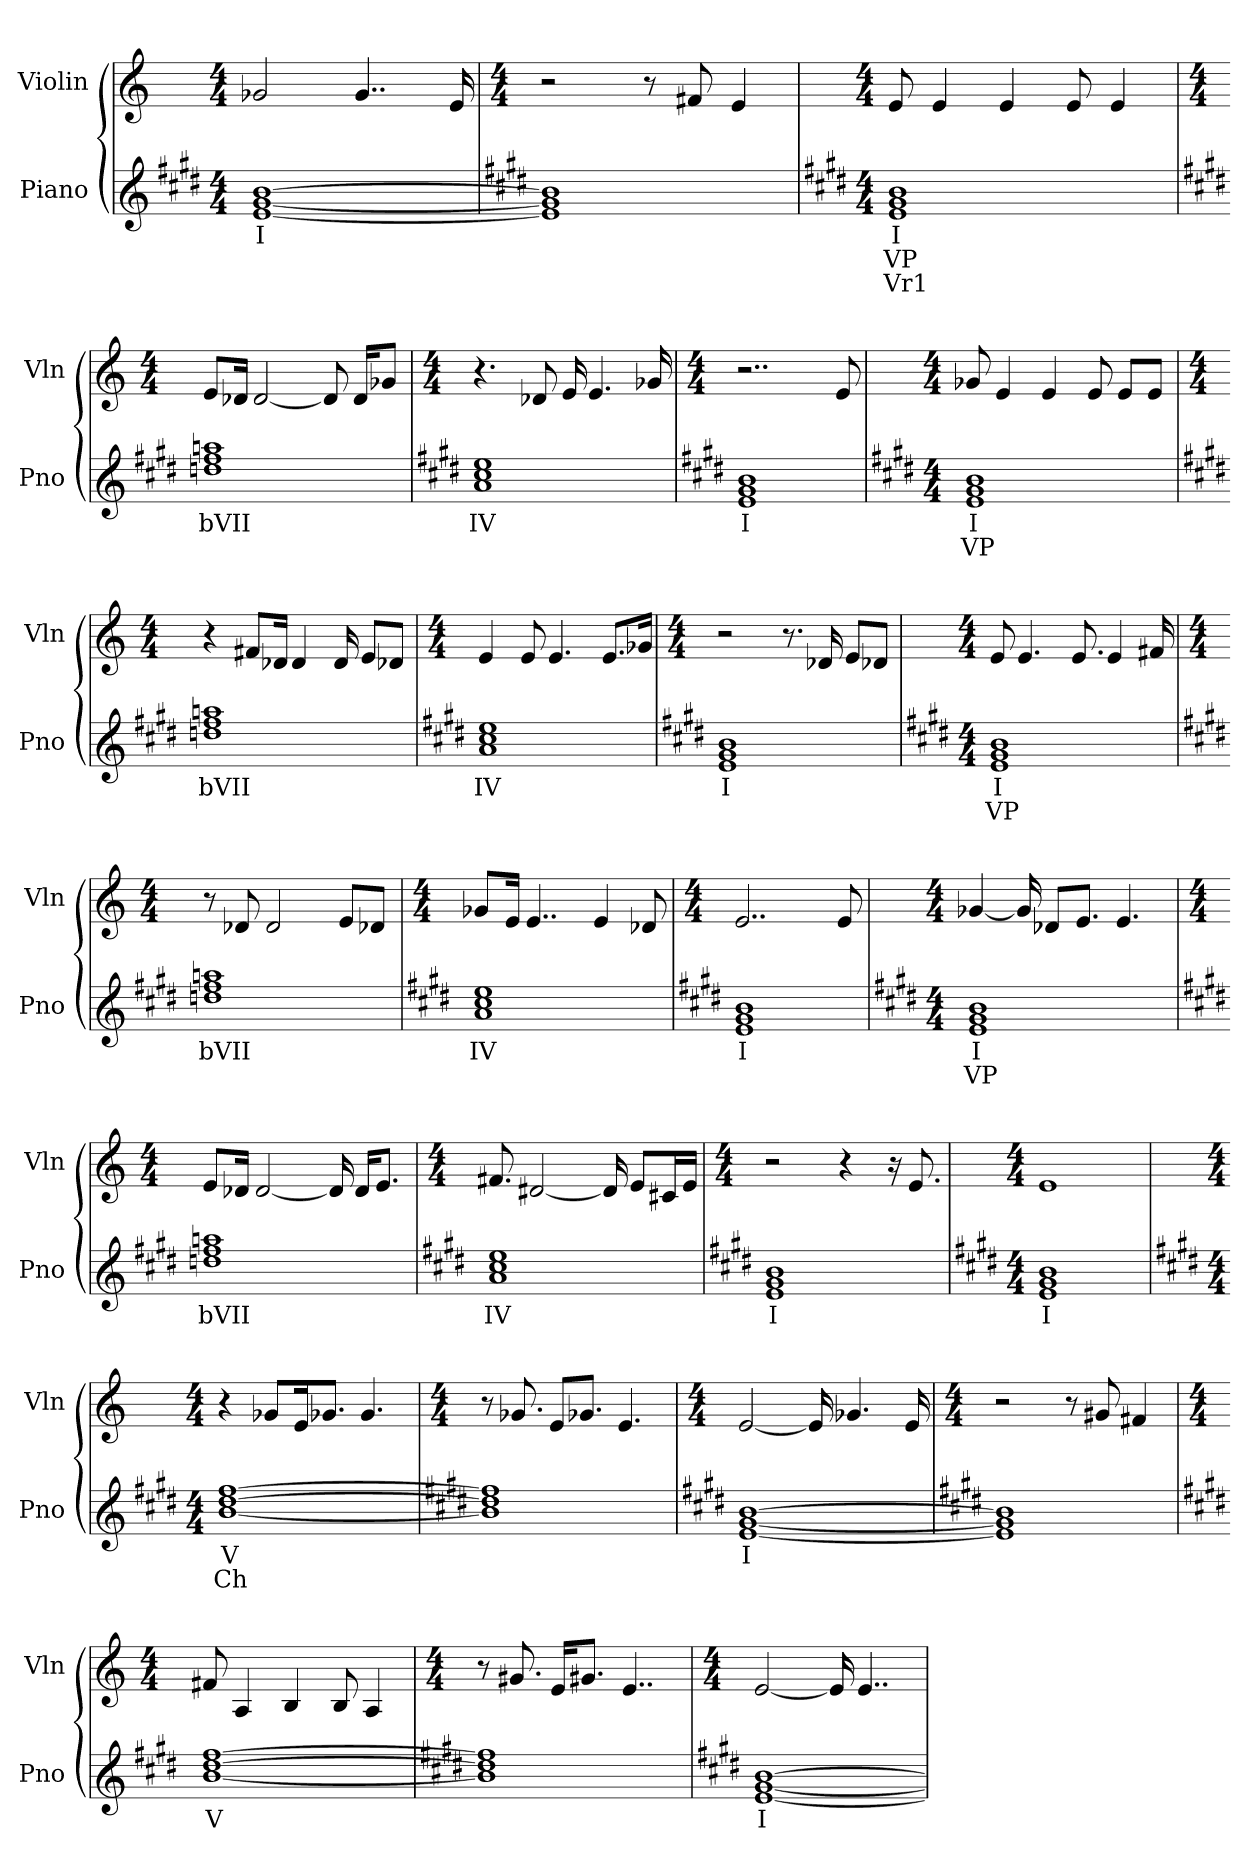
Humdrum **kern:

**kern	**text	**text	**text	**kern
*part2	*part2	*part2	*part2	*part1
*staff2	*staff2	*staff2	*staff2	*staff1
*I"Piano	*	*	*	*I"Violin
*I'Pno	*	*	*	*I'Vln
*k[f#c#g#d#]	*	*	*	*
*E:	*	*	*	*
*M4/4	*	*	*	*M4/4
=	=	=	=	=
[1e [1g# [1b	I	.	.	2g-X
.	.	.	.	4..g-
.	.	.	.	16e
=	=	=	=	=
*k[f#c#g#d#]	*	*	*	*
*E:	*	*	*	*
*	*	*	*	*M4/4
1e] 1g#] 1b]	.	.	.	2r
.	.	.	.	8r
.	.	.	.	8f#X
.	.	.	.	4e
=	=	=	=	=
*k[f#c#g#d#]	*	*	*	*
*E:	*	*	*	*
*M4/4	*	*	*	*M4/4
1e 1g# 1b	I	VP	Vr1	8e
.	.	.	.	4e
.	.	.	.	4e
.	.	.	.	8e
.	.	.	.	4e
=	=	=	=	=
*k[f#c#g#d#]	*	*	*	*
*E:	*	*	*	*
*	*	*	*	*M4/4
1ddn 1ff# 1aan	bVII	.	.	8eL
.	.	.	.	16d-XJk
.	.	.	.	[2d-
.	.	.	.	8d-]
.	.	.	.	16d-KL
.	.	.	.	8g-XJ
=	=	=	=	=
*k[f#c#g#d#]	*	*	*	*
*E:	*	*	*	*
*	*	*	*	*M4/4
1a 1cc# 1ee	IV	.	.	4.r
.	.	.	.	8d-X
.	.	.	.	16e
.	.	.	.	4.e
.	.	.	.	16g-X
=	=	=	=	=
*k[f#c#g#d#]	*	*	*	*
*E:	*	*	*	*
*	*	*	*	*M4/4
1e 1g# 1b	I	.	.	2..r
.	.	.	.	8e
=	=	=	=	=
*k[f#c#g#d#]	*	*	*	*
*E:	*	*	*	*
*M4/4	*	*	*	*M4/4
1e 1g# 1b	I	VP	.	8g-X
.	.	.	.	4e
.	.	.	.	4e
.	.	.	.	8e
.	.	.	.	8eL
.	.	.	.	8eJ
=	=	=	=	=
*k[f#c#g#d#]	*	*	*	*
*E:	*	*	*	*
*	*	*	*	*M4/4
1ddn 1ff# 1aan	bVII	.	.	4r
.	.	.	.	8f#XL
.	.	.	.	16d-XJk
.	.	.	.	4d-
.	.	.	.	16d-
.	.	.	.	8eL
.	.	.	.	8d-XJ
=	=	=	=	=
*k[f#c#g#d#]	*	*	*	*
*E:	*	*	*	*
*	*	*	*	*M4/4
1a 1cc# 1ee	IV	.	.	4e
.	.	.	.	8e
.	.	.	.	4.e
.	.	.	.	8.eL
.	.	.	.	16g-XJk
=	=	=	=	=
*k[f#c#g#d#]	*	*	*	*
*E:	*	*	*	*
*	*	*	*	*M4/4
1e 1g# 1b	I	.	.	2r
.	.	.	.	8.r
.	.	.	.	16d-X
.	.	.	.	8eL
.	.	.	.	8d-XJ
=	=	=	=	=
*k[f#c#g#d#]	*	*	*	*
*E:	*	*	*	*
*M4/4	*	*	*	*M4/4
1e 1g# 1b	I	VP	.	8e
.	.	.	.	4.e
.	.	.	.	8.e
.	.	.	.	4e
.	.	.	.	16f#X
=	=	=	=	=
*k[f#c#g#d#]	*	*	*	*
*E:	*	*	*	*
*	*	*	*	*M4/4
1ddn 1ff# 1aan	bVII	.	.	8r
.	.	.	.	8d-X
.	.	.	.	2d-
.	.	.	.	8eL
.	.	.	.	8d-XJ
=	=	=	=	=
*k[f#c#g#d#]	*	*	*	*
*E:	*	*	*	*
*	*	*	*	*M4/4
1a 1cc# 1ee	IV	.	.	8g-XL
.	.	.	.	16eJk
.	.	.	.	4..e
.	.	.	.	4e
.	.	.	.	8d-X
=	=	=	=	=
*k[f#c#g#d#]	*	*	*	*
*E:	*	*	*	*
*	*	*	*	*M4/4
1e 1g# 1b	I	.	.	2..e
.	.	.	.	8e
=	=	=	=	=
*k[f#c#g#d#]	*	*	*	*
*E:	*	*	*	*
*M4/4	*	*	*	*M4/4
1e 1g# 1b	I	VP	.	[4g-X
.	.	.	.	16g-]
.	.	.	.	8d-XL
.	.	.	.	8.eJ
.	.	.	.	4.e
=	=	=	=	=
*k[f#c#g#d#]	*	*	*	*
*E:	*	*	*	*
*	*	*	*	*M4/4
1ddn 1ff# 1aan	bVII	.	.	8eL
.	.	.	.	16d-XJk
.	.	.	.	[2d-
.	.	.	.	16d-]
.	.	.	.	16d-KL
.	.	.	.	8.eJ
=	=	=	=	=
*k[f#c#g#d#]	*	*	*	*
*E:	*	*	*	*
*	*	*	*	*M4/4
1a 1cc# 1ee	IV	.	.	8.f#X
.	.	.	.	[2d#X
.	.	.	.	16d#]
.	.	.	.	8eL
.	.	.	.	16c#XL
.	.	.	.	16eJJ
=	=	=	=	=
*k[f#c#g#d#]	*	*	*	*
*E:	*	*	*	*
*	*	*	*	*M4/4
1e 1g# 1b	I	.	.	2r
.	.	.	.	4r
.	.	.	.	16r
.	.	.	.	8.e
=	=	=	=	=
*k[f#c#g#d#]	*	*	*	*
*E:	*	*	*	*
*M4/4	*	*	*	*M4/4
1e 1g# 1b	I	.	.	1e
=	=	=	=	=
*k[f#c#g#d#]	*	*	*	*
*E:	*	*	*	*
*M4/4	*	*	*	*M4/4
[1b [1dd# [1ff#	V	Ch	.	4r
.	.	.	.	8g-XL
.	.	.	.	16eK
.	.	.	.	8.g-XJ
.	.	.	.	4.g-
=	=	=	=	=
*k[f#c#g#d#]	*	*	*	*
*E:	*	*	*	*
*	*	*	*	*M4/4
1b] 1dd#] 1ff#]	.	.	.	8r
.	.	.	.	8.g-X
.	.	.	.	8eL
.	.	.	.	8.g-XJ
.	.	.	.	4.e
=	=	=	=	=
*k[f#c#g#d#]	*	*	*	*
*E:	*	*	*	*
*	*	*	*	*M4/4
[1e [1g# [1b	I	.	.	[2e
.	.	.	.	16e]
.	.	.	.	4.g-X
.	.	.	.	16e
=	=	=	=	=
*k[f#c#g#d#]	*	*	*	*
*E:	*	*	*	*
*	*	*	*	*M4/4
1e] 1g#] 1b]	.	.	.	2r
.	.	.	.	8r
.	.	.	.	8g#X
.	.	.	.	4f#X
=	=	=	=	=
*k[f#c#g#d#]	*	*	*	*
*E:	*	*	*	*
*	*	*	*	*M4/4
[1b [1dd# [1ff#	V	.	.	8f#X
.	.	.	.	4A
.	.	.	.	4B
.	.	.	.	8B
.	.	.	.	4A
=	=	=	=	=
*k[f#c#g#d#]	*	*	*	*
*E:	*	*	*	*
*	*	*	*	*M4/4
1b] 1dd#] 1ff#]	.	.	.	8r
.	.	.	.	8.g#X
.	.	.	.	16eKL
.	.	.	.	8.g#XJ
.	.	.	.	4..e
=	=	=	=	=
*k[f#c#g#d#]	*	*	*	*
*E:	*	*	*	*
*	*	*	*	*M4/4
[1e [1g# [1b	I	.	.	[2e
.	.	.	.	16e]
.	.	.	.	4..e
=	=	=	=	=
*-	*-	*-	*-	*-
